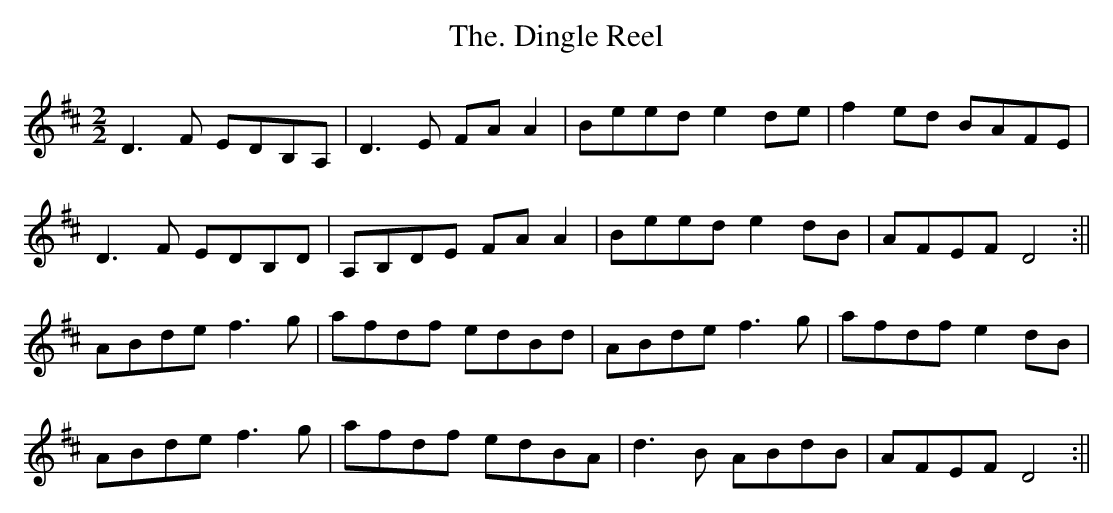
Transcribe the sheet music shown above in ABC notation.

X:1
T:Dingle Reel, The.
M:2/2
L:1/8
K:D
D3F EDB,A,|D3E FAA2|Beed e2de|f2ed BAFE|
D3F EDB,D|A,B,DE FAA2|Beed e2dB|AFEF D4:||
ABde f3g|afdf edBd|ABde f3g|afdf e2dB|
ABde f3g|afdf edBA|d3B ABdB|AFEF D4:||
